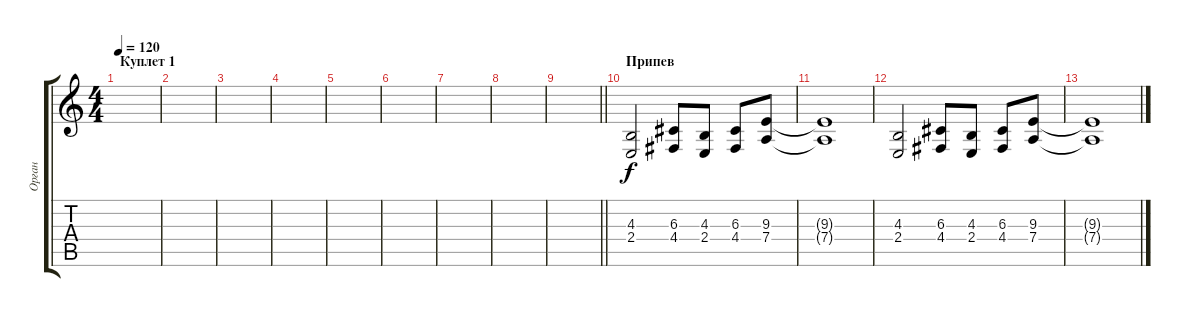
\track ("Орган" "Орган") {instrument reedorgan}
\staff {score tabs}
\tuning (E4 B3 G3 D3 A2 E2) {hide}
\ts (4 4)
\section ("" "Куплет 1")
\tempo 120
\clef g2
\ks c
|
|
|
|
|
|
|
|
\barLineRight lightlight
|
\section ("" "Припев")
(4.3 2.4).2 (6.3 4.4).8 (4.3 2.4).8 (6.3 4.4).8 (9.3 7.4).8 |
(9.3{t} 7.4{t}).1 |
(4.3 2.4).2 (6.3 4.4).8 (4.3 2.4).8 (6.3 4.4).8 (9.3 7.4).8 |
(9.3{t} 7.4{t}).1
